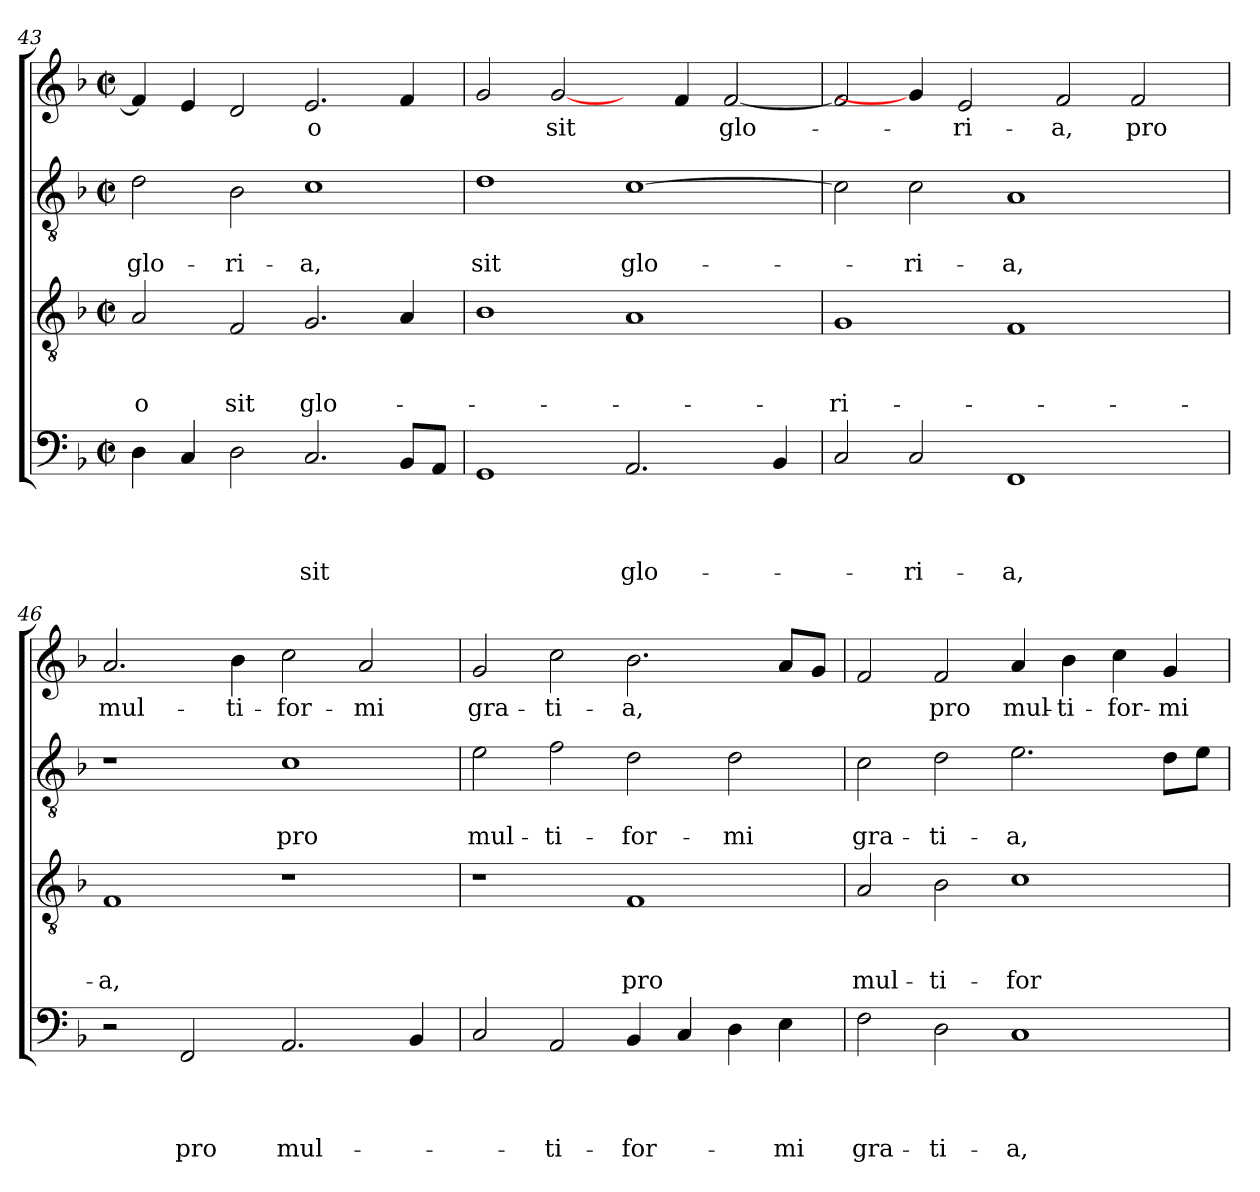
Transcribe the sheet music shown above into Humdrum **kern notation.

**kern	**text	**text	**text	**text	**kern	**text	**text	**text	**kern	**text	**text	**kern	**text
*part4	*part4	*part4	*part4	*part4	*part3	*part3	*part3	*part3	*part2	*part2	*part2	*part1	*part1
*staff4	*staff4	*staff4	*staff4	*staff4	*staff3	*staff3	*staff3	*staff3	*staff2	*staff2	*staff2	*staff1	*staff1
*clefF4	*	*	*	*	*clefGv2	*	*	*	*clefGv2	*	*	*clefG2	*
*k[b-]	*	*	*	*	*k[b-]	*	*	*	*k[b-]	*	*	*k[b-]	*
*F:	*	*	*	*	*F:	*	*	*	*F:	*	*	*F:	*
*M2/2	*	*	*	*	*M2/2	*	*	*	*M2/2	*	*	*M2/2	*
*met(c|)	*	*	*	*	*met(c|)	*	*	*	*met(c|)	*	*	*met(c|)	*
=43	=43	=43	=43	=43	=43	=43	=43	=43	=43	=43	=43	=43	=43
!	!	!	!	!	!	!	!	!LO:LY:b	!	!	!LO:LY:b	!	!
4D\	.	.	.	.	2A/	.	.	-o	2d\	.	glo-	4f/]	.
4C/	.	.	.	.	.	.	.	.	.	.	.	4e/	.
!	!	!	!	!	!	!	!	!LO:LY:b	!	!	!LO:LY:b	!	!
2D\	.	.	.	.	2F/	.	.	sit	2B-\	.	-ri-	2d/	.
!	!	!	!	!LO:LY:b	!	!	!	!LO:LY:b	!	!	!LO:LY:b	!	!LO:LY:b
2.C/	.	.	.	sit	2.G/	.	.	glo-	1c	.	-a,	2.e/	-o
8BB-/L	.	.	.	.	4A/	.	.	.	.	.	.	4f/	.
8AA/J	.	.	.	.	.	.	.	.	.	.	.	.	.
=44	=44	=44	=44	=44	=44	=44	=44	=44	=44	=44	=44	=44	=44
!	!	!	!	!	!	!	!	!	!	!	!LO:LY:b	!	!
1GG	.	.	.	.	1B-	.	.	.	1d	.	sit	2g/	.
!	!	!	!	!	!	!	!	!	!	!	!	!	!LO:LY:b
.	.	.	.	.	.	.	.	.	.	.	.	[2g/	sit
!	!	!	!	!LO:LY:b	!	!	!	!	!	!	!LO:LY:b	!	!
2.AA/	.	.	.	glo-	1A	.	.	.	[1c	.	glo-	4ryy	.
.	.	.	.	.	.	.	.	.	.	.	.	4f/	.
!	!	!	!	!	!	!	!	!	!	!	!	!	!LO:LY:b
.	.	.	.	.	.	.	.	.	.	.	.	[2f/	glo-
4BB-/	.	.	.	.	.	.	.	.	.	.	.	.	.
=45	=45	=45	=45	=45	=45	=45	=45	=45	=45	=45	=45	=45	=45
!	!	!	!	!	!	!	!	!LO:LY:b	!	!	!	!	!
2C/	.	.	.	.	1G	.	.	-ri-	2c\]	.	.	2f/]	.
!	!	!	!	!LO:LY:b	!	!	!	!	!	!	!LO:LY:b	!	!
2C/	.	.	.	-ri-	.	.	.	.	2c\	.	-ri-	4g/]	.
!	!	!	!	!	!	!	!	!	!	!	!	!	!LO:LY:b
.	.	.	.	.	.	.	.	.	.	.	.	2e/	-ri-
!	!	!	!	!LO:LY:b	!	!	!	!	!	!	!LO:LY:b	!	!
1FF	.	.	.	-a,	1F	.	.	.	1A	.	-a,	.	.
!	!	!	!	!	!	!	!	!	!	!	!	!	!LO:LY:b
.	.	.	.	.	.	.	.	.	.	.	.	2f/	-a,
!	!	!	!	!	!	!	!	!	!	!	!	!	!LO:LY:b
.	.	.	.	.	.	.	.	.	.	.	.	2f/	pro
4ryy	.	.	.	.	4ryy	.	.	.	4ryy	.	.	.	.
!!LO:LB:g=z
=46	=46	=46	=46	=46	=46	=46	=46	=46	=46	=46	=46	=46	=46
!	!	!	!	!	!	!	!	!LO:LY:b	!	!	!	!	!LO:LY:b
2r	.	.	.	.	1F	.	.	-a,	1r	.	.	2.a/	mul-
!	!	!	!	!LO:LY:b	!	!	!	!	!	!	!	!	!
2FF/	.	.	.	pro	.	.	.	.	.	.	.	.	.
!	!	!	!	!	!	!	!	!	!	!	!	!	!LO:LY:b
.	.	.	.	.	.	.	.	.	.	.	.	4b-\	-ti-
!	!	!	!	!LO:LY:b	!	!	!	!	!	!	!LO:LY:b	!	!LO:LY:b
2.AA/	.	.	.	mul-	1r	.	.	.	1c	.	pro	2cc\	-for-
!	!	!	!	!	!	!	!	!	!	!	!	!	!LO:LY:b
.	.	.	.	.	.	.	.	.	.	.	.	2a/	-mi
4BB-/	.	.	.	.	.	.	.	.	.	.	.	.	.
=47	=47	=47	=47	=47	=47	=47	=47	=47	=47	=47	=47	=47	=47
!	!	!	!	!	!	!	!	!	!	!	!LO:LY:b	!	!LO:LY:b
2C/	.	.	.	.	1r	.	.	.	2e\	.	mul-	2g/	gra-
!	!	!	!	!LO:LY:b	!	!	!	!	!	!	!LO:LY:b	!	!LO:LY:b
2AA/	.	.	.	-ti-	.	.	.	.	2f\	.	-ti-	2cc\	-ti-
!	!	!	!	!LO:LY:b	!	!	!	!LO:LY:b	!	!	!LO:LY:b	!	!LO:LY:b
4BB-/	.	.	.	-for-	1F	.	.	pro	2d\	.	-for-	2.b-\	-a,
4C/	.	.	.	.	.	.	.	.	.	.	.	.	.
!	!	!	!	!	!	!	!	!	!	!	!LO:LY:b	!	!
4D\	.	.	.	.	.	.	.	.	2d\	.	-mi	.	.
!	!	!	!	!LO:LY:b	!	!	!	!	!	!	!	!	!
4E\	.	.	.	-mi	.	.	.	.	.	.	.	8a/L	.
.	.	.	.	.	.	.	.	.	.	.	.	8g/J	.
=48	=48	=48	=48	=48	=48	=48	=48	=48	=48	=48	=48	=48	=48
!	!	!	!	!LO:LY:b	!	!	!	!LO:LY:b	!	!	!LO:LY:b	!	!
2F\	.	.	.	gra-	2A/	.	.	mul-	2c\	.	gra-	2f/	.
!	!	!	!	!LO:LY:b	!	!	!	!LO:LY:b	!	!	!LO:LY:b	!	!LO:LY:b
2D\	.	.	.	-ti-	2B-\	.	.	-ti-	2d\	.	-ti-	2f/	pro
!	!	!	!	!LO:LY:b	!	!	!	!LO:LY:b	!	!	!LO:LY:b	!	!LO:LY:b
1C	.	.	.	-a,	1c	.	.	-for-	2.e\	.	-a,	4a/	mul-
!	!	!	!	!	!	!	!	!	!	!	!	!	!LO:LY:b
.	.	.	.	.	.	.	.	.	.	.	.	4b-\	-ti-
!	!	!	!	!	!	!	!	!	!	!	!	!	!LO:LY:b
.	.	.	.	.	.	.	.	.	.	.	.	4cc\	-for-
!	!	!	!	!	!	!	!	!	!	!	!	!	!LO:LY:b
.	.	.	.	.	.	.	.	.	8d\L	.	.	4g/	-mi
.	.	.	.	.	.	.	.	.	8e\J	.	.	.	.
=	=	=	=	=	=	=	=	=	=	=	=	=	=
*-	*-	*-	*-	*-	*-	*-	*-	*-	*-	*-	*-	*-	*-
